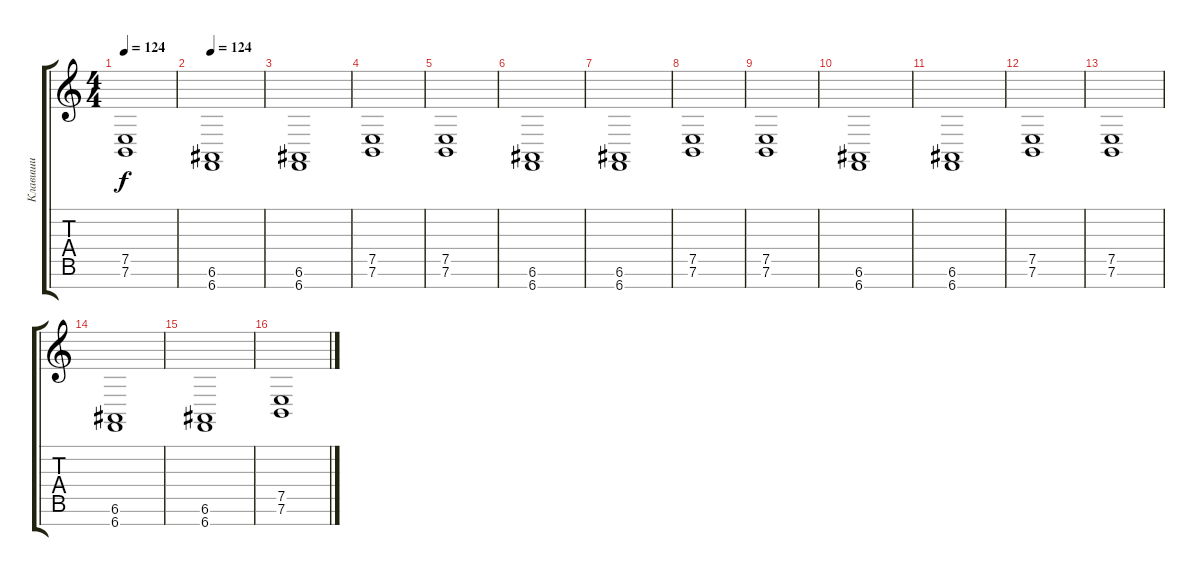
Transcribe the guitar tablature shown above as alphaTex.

\track ("Клавиши" "Клавиши") {instrument pad8sweep}
\staff {score tabs}
\tuning (E4 B3 G3 D3 A2 E2 B1) {hide}
\ts (4 4)
\tempo 124
\clef g2
\ks c
(7.5 7.6).1{dy f} |
\tempo 124
(6.6 6.7).1 |
(6.6 6.7).1 |
(7.5 7.6).1 |
(7.5 7.6).1 |
(6.6 6.7).1 |
(6.6 6.7).1 |
(7.5 7.6).1 |
(7.5 7.6).1 |
(6.6 6.7).1 |
(6.6 6.7).1 |
(7.5 7.6).1 |
(7.5 7.6).1 |
(6.6 6.7).1 |
(6.6 6.7).1 |
(7.5 7.6).1
